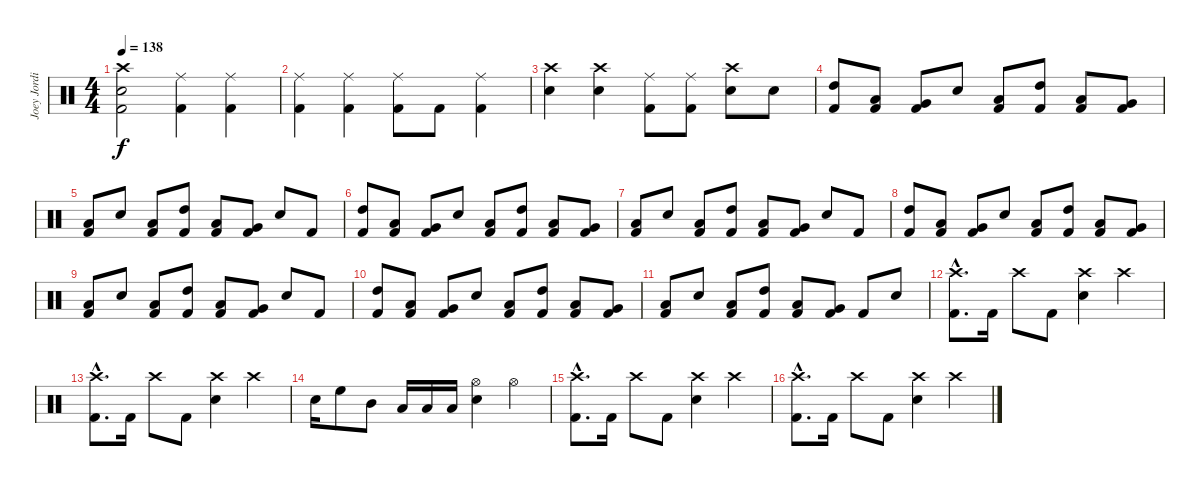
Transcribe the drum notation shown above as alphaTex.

\track ("Joey Jordison" "Joey Jordi") {instrument percussion}
\staff {score}
\articulation defaults
\ts (4 4)
\tempo 138
\clef neutral
\ks c
("Crash high (hit)" "Electric Snare (hit)" "Kick (hit) 2").2{dy f} ("Ride (middle)" "Kick (hit) 2").4 ("Ride (middle)" "Kick (hit) 2").4 |
("Ride (middle)" "Kick (hit) 2").4 ("Ride (middle)" "Kick (hit) 2").4 ("Ride (middle)" "Kick (hit) 2").8 "Kick (hit) 2".8 ("Ride (middle)" "Kick (hit) 2").4 |
("Crash high (hit)" "Electric Snare (hit)").4 ("Crash high (hit)" "Electric Snare (hit)").4 ("Ride (middle)" "Kick (hit) 2").8 ("Ride (middle)" "Kick (hit) 2").8 ("Crash high (hit)" "Electric Snare (hit)").8 "Electric Snare (hit)".8 |
("High Tom (hit)" "Kick (hit) 2").8 ("Low Tom (hit)" "Kick (hit) 2").8 ("Very Low Tom (hit)" "Kick (hit) 2").8 "Electric Snare (hit)".8 ("Low Tom (hit)" "Kick (hit) 2").8 ("High Tom (hit)" "Kick (hit) 2").8 ("Low Tom (hit)" "Kick (hit) 2").8 ("Very Low Tom (hit)" "Kick (hit) 2").8 |
("Low Tom (hit)" "Kick (hit) 2").8 "Electric Snare (hit)".8 ("Low Tom (hit)" "Kick (hit) 2").8 ("High Tom (hit)" "Kick (hit) 2").8 ("Low Tom (hit)" "Kick (hit) 2").8 ("Very Low Tom (hit)" "Kick (hit) 2").8 "Electric Snare (hit)".8 "Kick (hit) 2".8 |
("High Tom (hit)" "Kick (hit) 2").8 ("Low Tom (hit)" "Kick (hit) 2").8 ("Very Low Tom (hit)" "Kick (hit) 2").8 "Electric Snare (hit)".8 ("Low Tom (hit)" "Kick (hit) 2").8 ("High Tom (hit)" "Kick (hit) 2").8 ("Low Tom (hit)" "Kick (hit) 2").8 ("Very Low Tom (hit)" "Kick (hit) 2").8 |
("Low Tom (hit)" "Kick (hit) 2").8 "Electric Snare (hit)".8 ("Low Tom (hit)" "Kick (hit) 2").8 ("High Tom (hit)" "Kick (hit) 2").8 ("Low Tom (hit)" "Kick (hit) 2").8 ("Very Low Tom (hit)" "Kick (hit) 2").8 "Electric Snare (hit)".8 "Kick (hit) 2".8 |
("High Tom (hit)" "Kick (hit) 2").8 ("Low Tom (hit)" "Kick (hit) 2").8 ("Very Low Tom (hit)" "Kick (hit) 2").8 "Electric Snare (hit)".8 ("Low Tom (hit)" "Kick (hit) 2").8 ("High Tom (hit)" "Kick (hit) 2").8 ("Low Tom (hit)" "Kick (hit) 2").8 ("Very Low Tom (hit)" "Kick (hit) 2").8 |
("Low Tom (hit)" "Kick (hit) 2").8 "Electric Snare (hit)".8 ("Low Tom (hit)" "Kick (hit) 2").8 ("High Tom (hit)" "Kick (hit) 2").8 ("Low Tom (hit)" "Kick (hit) 2").8 ("Very Low Tom (hit)" "Kick (hit) 2").8 "Electric Snare (hit)".8 "Kick (hit) 2".8 |
("High Tom (hit)" "Kick (hit) 2").8 ("Low Tom (hit)" "Kick (hit) 2").8 ("Very Low Tom (hit)" "Kick (hit) 2").8 "Electric Snare (hit)".8 ("Low Tom (hit)" "Kick (hit) 2").8 ("High Tom (hit)" "Kick (hit) 2").8 ("Low Tom (hit)" "Kick (hit) 2").8 ("Very Low Tom (hit)" "Kick (hit) 2").8 |
("Low Tom (hit)" "Kick (hit) 2").8 "Electric Snare (hit)".8 ("Low Tom (hit)" "Kick (hit) 2").8 ("High Tom (hit)" "Kick (hit) 2").8 ("Low Tom (hit)" "Kick (hit) 2").8 ("Very Low Tom (hit)" "Kick (hit) 2").8 "Kick (hit) 2".8 "Electric Snare (hit)".8 |
("Crash high (hit)"{hac} "Kick (hit) 2"{hac}).8{d} "Kick (hit) 2".16 "Crash high (hit)".8 "Kick (hit) 2".8 ("Crash high (hit)" "Electric Snare (hit)").4 "Crash high (hit)".4 |
("Crash high (hit)"{hac} "Kick (hit) 2"{hac}).8{d} "Kick (hit) 2".16 "Crash high (hit)".8 "Kick (hit) 2".8 ("Crash high (hit)" "Electric Snare (hit)").4 "Crash high (hit)".4 |
"Electric Snare (hit)".16 "High Floor Tom (hit)".8 "Mid Tom (hit)".8 "Low Tom (hit)".16 "Low Tom (hit)".16 "Low Tom (hit)".16 ("Hi-Hat (open)" "Electric Snare (hit)").4 "Hi-Hat (open)".4 |
("Crash high (hit)"{hac} "Kick (hit) 2"{hac}).8{d} "Kick (hit) 2".16 "Crash high (hit)".8 "Kick (hit) 2".8 ("Crash high (hit)" "Electric Snare (hit)").4 "Crash high (hit)".4 |
("Crash high (hit)"{hac} "Kick (hit) 2"{hac}).8{d} "Kick (hit) 2".16 "Crash high (hit)".8 "Kick (hit) 2".8 ("Crash high (hit)" "Electric Snare (hit)").4 "Crash high (hit)".4
